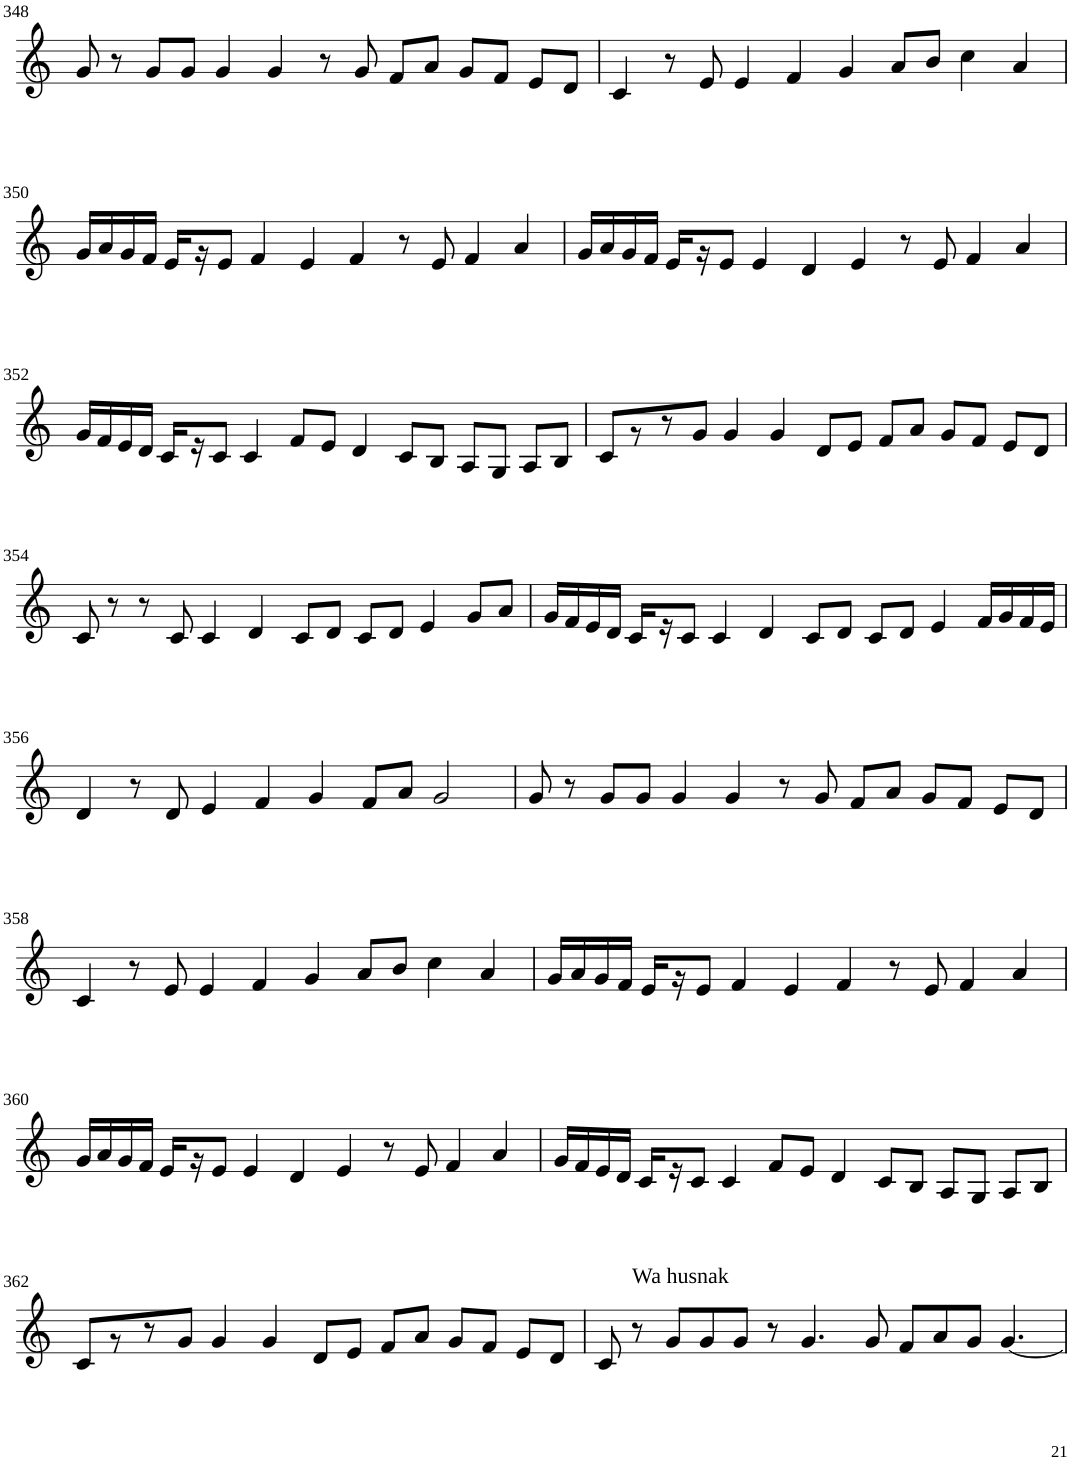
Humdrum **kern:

**kern
*part1
*staff1
*I"Violin
!!LO:PB:g=z
*clefG2
*k[]
*M8/4
=348
8g/
8r
8g/L
8g/J
4g/
4g/
8r
8g/
8f/L
8a/J
8g/L
8f/J
8e/L
8d/J
=349
4c/
8r
8e/
4e/
4f/
4g/
8a/L
8b/J
4cc\
4a/
!!LO:LB:g=z
=350
16g/LL
16a/
16g/
16f/JJ
16e/LL
16r
8e/J
4f/
4e/
4f/
8r
8e/
4f/
4a/
=351
16g/LL
16a/
16g/
16f/JJ
16e/LL
16r
8e/J
4e/
4d/
4e/
8r
8e/
4f/
4a/
!!LO:LB:g=z
=352
16g/LL
16f/
16e/
16d/JJ
16c/LL
16r
8c/J
4c/
8f/L
8e/J
4d/
8c/L
8B/J
8A/L
8G/J
8A/L
8B/J
=353
8c/L
8r
8r
8g/J
4g/
4g/
8d/L
8e/J
8f/L
8a/J
8g/L
8f/J
8e/L
8d/J
!!LO:LB:g=z
=354
8c/
8r
8r
8c/
4c/
4d/
8c/L
8d/J
8c/L
8d/J
4e/
8g/L
8a/J
=355
16g/LL
16f/
16e/
16d/JJ
16c/LL
16r
8c/J
4c/
4d/
8c/L
8d/J
8c/L
8d/J
4e/
16f/LL
16g/
16f/
16e/JJ
!!LO:LB:g=z
=356
4d/
8r
8d/
4e/
4f/
4g/
8f/L
8a/J
2g/
=357
8g/
8r
8g/L
8g/J
4g/
4g/
8r
8g/
8f/L
8a/J
8g/L
8f/J
8e/L
8d/J
!!LO:LB:g=z
=358
4c/
8r
8e/
4e/
4f/
4g/
8a/L
8b/J
4cc\
4a/
=359
16g/LL
16a/
16g/
16f/JJ
16e/LL
16r
8e/J
4f/
4e/
4f/
8r
8e/
4f/
4a/
!!LO:LB:g=z
=360
16g/LL
16a/
16g/
16f/JJ
16e/LL
16r
8e/J
4e/
4d/
4e/
8r
8e/
4f/
4a/
=361
16g/LL
16f/
16e/
16d/JJ
16c/LL
16r
8c/J
4c/
8f/L
8e/J
4d/
8c/L
8B/J
8A/L
8G/J
8A/L
8B/J
!!LO:LB:g=z
=362
8c/L
8r
8r
8g/J
4g/
4g/
8d/L
8e/J
8f/L
8a/J
8g/L
8f/J
8e/L
8d/J
=363
8c/
!LO:TX:a:t=Wa husnak
8r
8g/L
8g/
8g/J
8r
4.g/
8g/
8f/L
8a/
8g/J
[4.g/
=
*-
